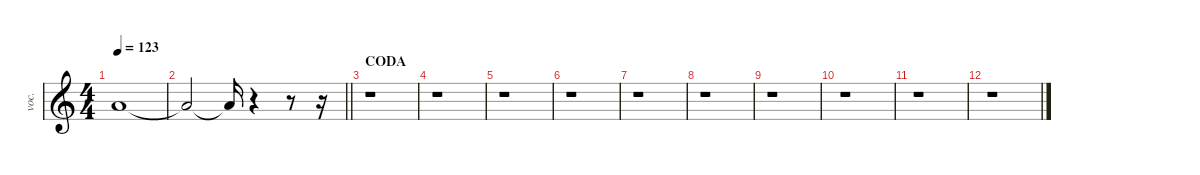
\defaultSystemsLayout 4
\hideDynamics
\bracketExtendMode nobrackets
\otherSystemsTrackNameOrientation horizontal
\track ("Vocals" "voc.") {instrument acousticgrandpiano}
\staff {score}
\tuning (E4 B3 G3 D3 A2 E2)
\ts (4 4)
\tempo 123
\clef g2
\ks c
5.1{t}.1{dy ff beam Up} |
\barLineRight lightlight
5.1{t}.2{beam Up} 5.1{t}.16{beam Up} r.4{beam Up} r.8{beam Up} r.16{beam Up} |
\section ("" "CODA")
r.1{beam Down} |
r.1{beam Down} |
r.1{beam Down} |
r.1{beam Down} |
r.1{beam Down} |
r.1{beam Down} |
r.1{beam Down} |
r.1{beam Down} |
r.1{beam Down} |
r.1{beam Down}
